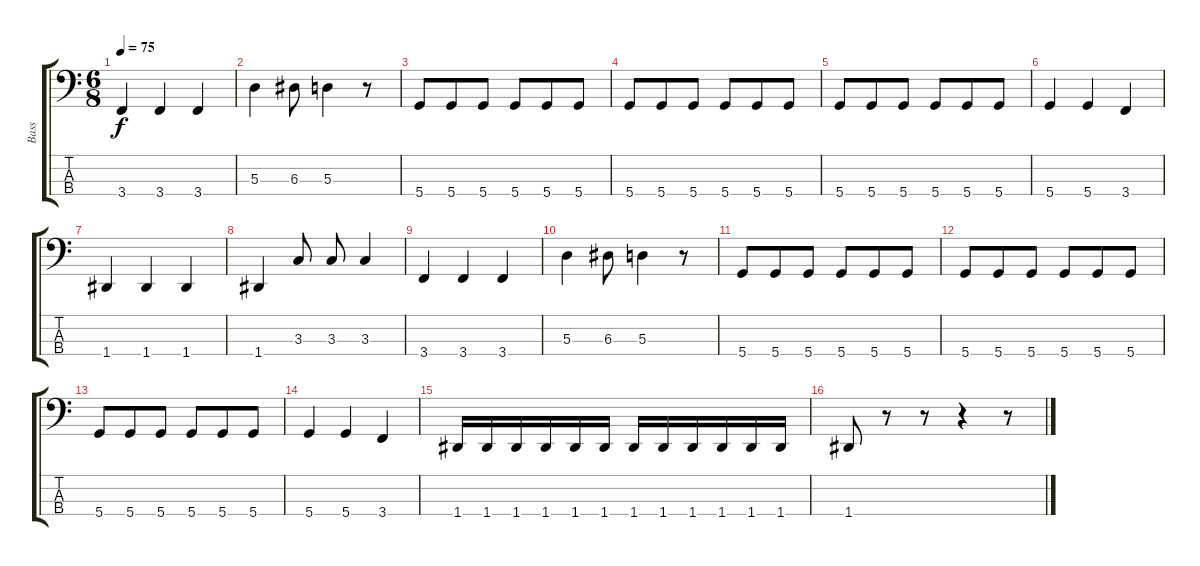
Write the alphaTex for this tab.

\track ("Bass" "Bass") {instrument electricbassfinger}
\staff {score tabs}
\tuning (G2 D2 A1 D1) {hide}
\ts (6 8)
\tempo 75
\clef f4
\ks c
3.4.4{dy f} 3.4.4 3.4.4 |
5.3.4 6.3.8 5.3.4 r.8 |
5.4.8 5.4.8 5.4.8 5.4.8 5.4.8 5.4.8 |
5.4.8 5.4.8 5.4.8 5.4.8 5.4.8 5.4.8 |
5.4.8 5.4.8 5.4.8 5.4.8 5.4.8 5.4.8 |
5.4.4 5.4.4 3.4.4 |
1.4.4 1.4.4 1.4.4 |
1.4.4 3.3.8 3.3.8 3.3.4 |
3.4.4 3.4.4 3.4.4 |
5.3.4 6.3.8 5.3.4 r.8 |
5.4.8 5.4.8 5.4.8 5.4.8 5.4.8 5.4.8 |
5.4.8 5.4.8 5.4.8 5.4.8 5.4.8 5.4.8 |
5.4.8 5.4.8 5.4.8 5.4.8 5.4.8 5.4.8 |
5.4.4 5.4.4 3.4.4 |
1.4.16 1.4.16 1.4.16 1.4.16 1.4.16 1.4.16 1.4.16 1.4.16 1.4.16 1.4.16 1.4.16 1.4.16 |
1.4.8 r.8 r.8 r.4 r.8
